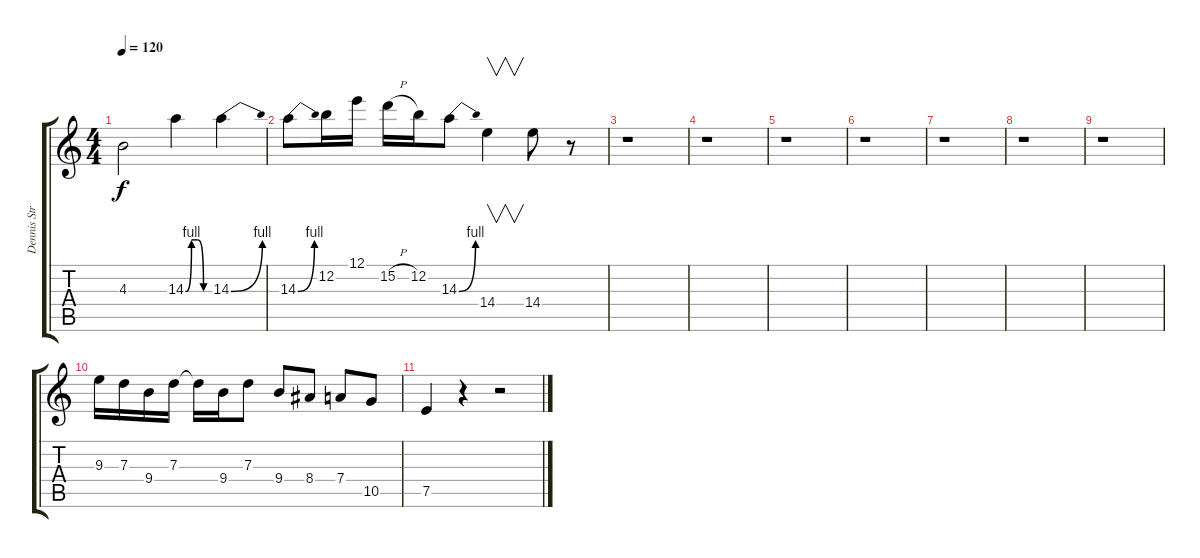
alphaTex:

\track ("Dennis Stratton (Guitar)" "Dennis Str") {instrument distortionguitar}
\staff {score tabs}
\tuning (E4 B3 G3 D3 A2 E2) {hide}
\ts (4 4)
\tempo 120
\clef g2
\ks c
4.3{t}.2{dy f} 14.3{be (custom 0 0 15 4 30 4 45 0 60 0)}.4 14.3{be (bend 0 0 60 4)}.4 |
14.3{be (bend 0 0 60 4)}.8 12.2.16 12.1.16 15.2{h}.16 12.2.16 14.3{be (bend 0 0 60 4)}.8 14.4.4{v} 14.4.8 r.8 |
r.1 |
r.1 |
r.1 |
r.1 |
r.1 |
r.1 |
r.1 |
9.3.16 7.3.16 9.4.16 7.3.16 7.3{t}.16 9.4.16 7.3.8 9.4.8 8.4.8 7.4.8 10.5.8 |
7.5.4 r.4 r.2
